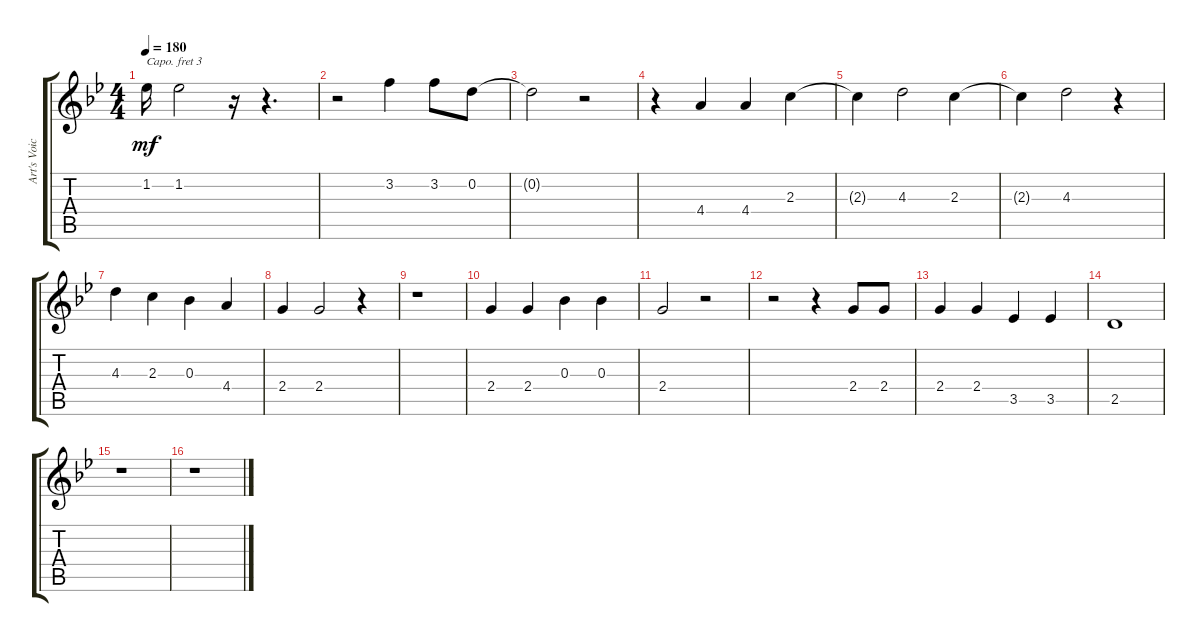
\track ("Art's Voice" "Art's Voic") {instrument electricguitarclean}
\staff {score tabs}
\capo 3
\tuning (E4 B3 G3 D3 A2 E2) {hide}
\ts (4 4)
\tempo 180
\clef g2
\ks bb
1.2{t}.16{dy mf} 1.2.2 r.16 r.4{d} |
r.2 3.2.4 3.2.8 0.2.8 |
0.2{t}.2 r.2 |
r.4 4.4.4 4.4.4 2.3.4 |
2.3{t}.4 4.3.2 2.3.4 |
2.3{t}.4 4.3.2 r.4 |
4.3.4 2.3.4 0.3.4 4.4.4 |
2.4.4 2.4.2 r.4 |
r.1 |
2.4.4 2.4.4 0.3.4 0.3.4 |
2.4.2 r.2 |
r.2 r.4 2.4.8 2.4.8 |
2.4.4 2.4.4 3.5.4 3.5.4 |
2.5.1 |
r.1 |
r.1
